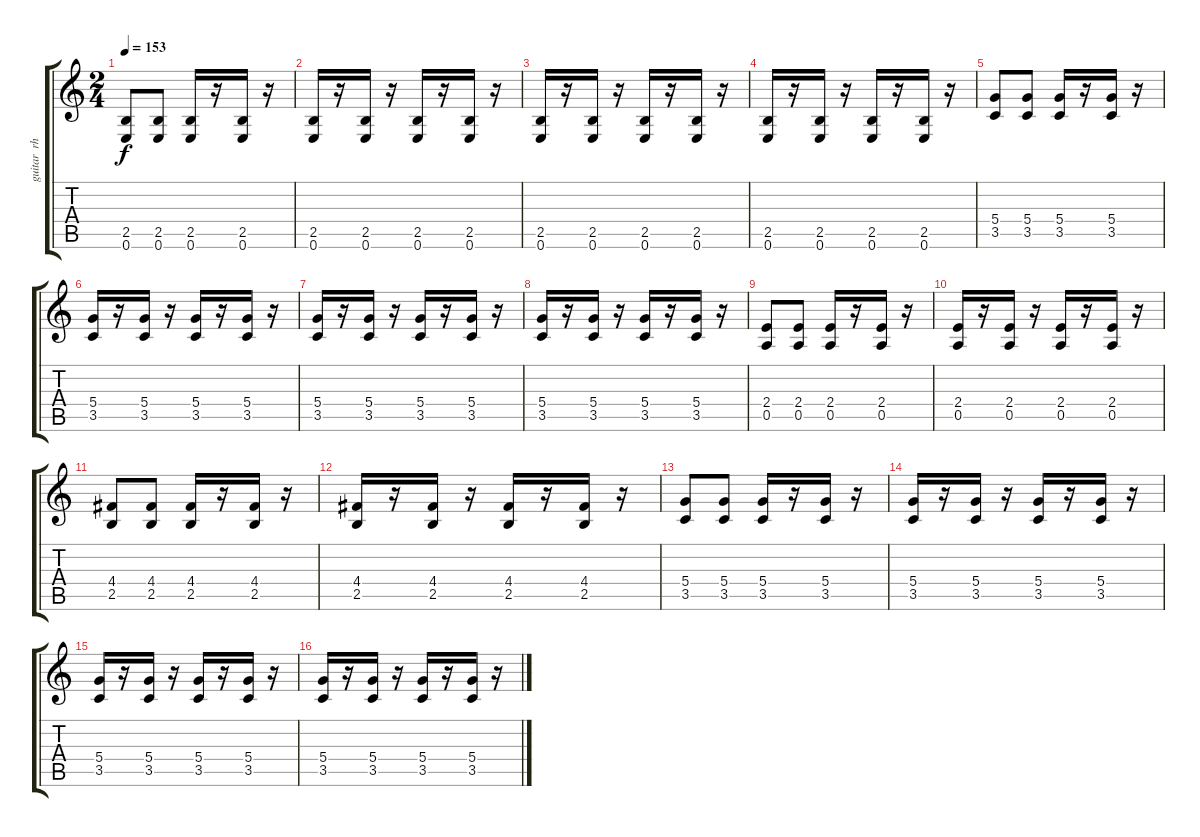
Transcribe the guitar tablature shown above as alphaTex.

\track ("guitar  rhythm  left" "guitar  rh") {instrument distortionguitar}
\staff {score tabs}
\tuning (E4 B3 G3 D3 A2 E2) {hide}
\ts (2 4)
\tempo 153
\clef g2
\ks c
(2.5 0.6).8{dy f} (2.5 0.6).8 (2.5 0.6).16 r.16 (2.5 0.6).16 r.16 |
(2.5 0.6).16 r.16 (2.5 0.6).16 r.16 (2.5 0.6).16 r.16 (2.5 0.6).16 r.16 |
(2.5 0.6).16 r.16 (2.5 0.6).16 r.16 (2.5 0.6).16 r.16 (2.5 0.6).16 r.16 |
(2.5 0.6).16 r.16 (2.5 0.6).16 r.16 (2.5 0.6).16 r.16 (2.5 0.6).16 r.16 |
(5.4 3.5).8 (5.4 3.5).8 (5.4 3.5).16 r.16 (5.4 3.5).16 r.16 |
(5.4 3.5).16 r.16 (5.4 3.5).16 r.16 (5.4 3.5).16 r.16 (5.4 3.5).16 r.16 |
(5.4 3.5).16 r.16 (5.4 3.5).16 r.16 (5.4 3.5).16 r.16 (5.4 3.5).16 r.16 |
(5.4 3.5).16 r.16 (5.4 3.5).16 r.16 (5.4 3.5).16 r.16 (5.4 3.5).16 r.16 |
(2.4 0.5).8 (2.4 0.5).8 (2.4 0.5).16 r.16 (2.4 0.5).16 r.16 |
(2.4 0.5).16 r.16 (2.4 0.5).16 r.16 (2.4 0.5).16 r.16 (2.4 0.5).16 r.16 |
(4.4 2.5).8 (4.4 2.5).8 (4.4 2.5).16 r.16 (4.4 2.5).16 r.16 |
(4.4 2.5).16 r.16 (4.4 2.5).16 r.16 (4.4 2.5).16 r.16 (4.4 2.5).16 r.16 |
(5.4 3.5).8 (5.4 3.5).8 (5.4 3.5).16 r.16 (5.4 3.5).16 r.16 |
(5.4 3.5).16 r.16 (5.4 3.5).16 r.16 (5.4 3.5).16 r.16 (5.4 3.5).16 r.16 |
(5.4 3.5).16 r.16 (5.4 3.5).16 r.16 (5.4 3.5).16 r.16 (5.4 3.5).16 r.16 |
(5.4 3.5).16 r.16 (5.4 3.5).16 r.16 (5.4 3.5).16 r.16 (5.4 3.5).16 r.16
